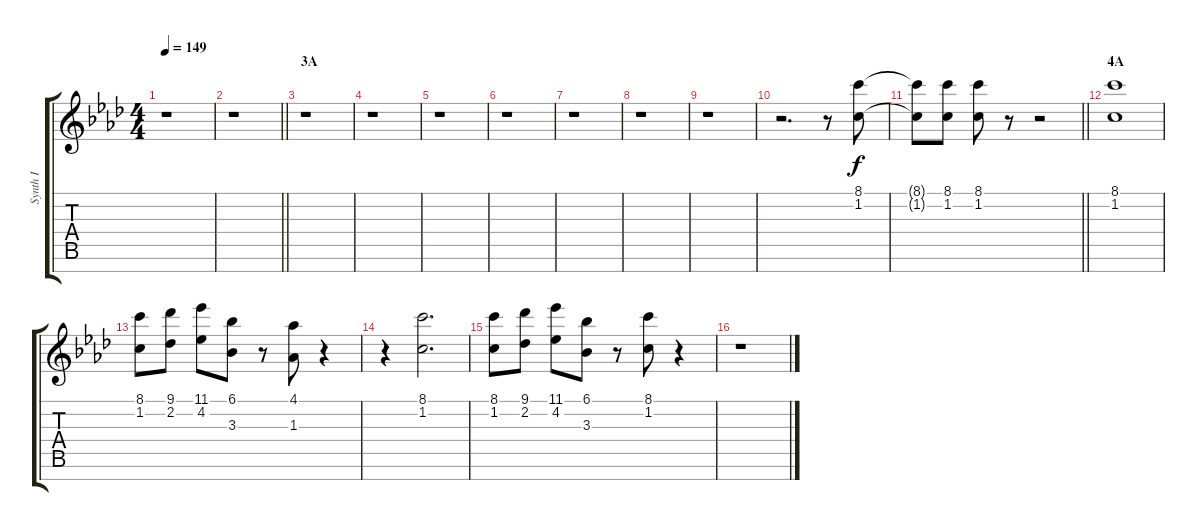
\track ("Synth I" "Synth I") {instrument lead2sawtooth}
\staff {score tabs}
\tuning (E5 B4 G4 D4 A3 E3 B2) {hide}
\ts (4 4)
\tempo 149
\clef g2
\ks ab
r.1{dy f} |
\barLineRight lightlight
r.1 |
\section ("" "3A")
r.1 |
r.1 |
r.1 |
r.1 |
r.1 |
r.1 |
r.1 |
r.2{d} r.8 (8.1 1.2).8 |
\barLineRight lightlight
(8.1{t} 1.2{t}).8 (8.1 1.2).8 (8.1 1.2).8 r.8 r.2 |
\section ("" "4A")
(8.1 1.2).1 |
(8.1 1.2).8 (9.1 2.2).8 (11.1 4.2).8 (6.1 3.3).8 r.8 (4.1 1.3).8 r.4 |
r.4 (8.1 1.2).2{d} |
(8.1 1.2).8 (9.1 2.2).8 (11.1 4.2).8 (6.1 3.3).8 r.8 (8.1 1.2).8 r.4 |
r.1
